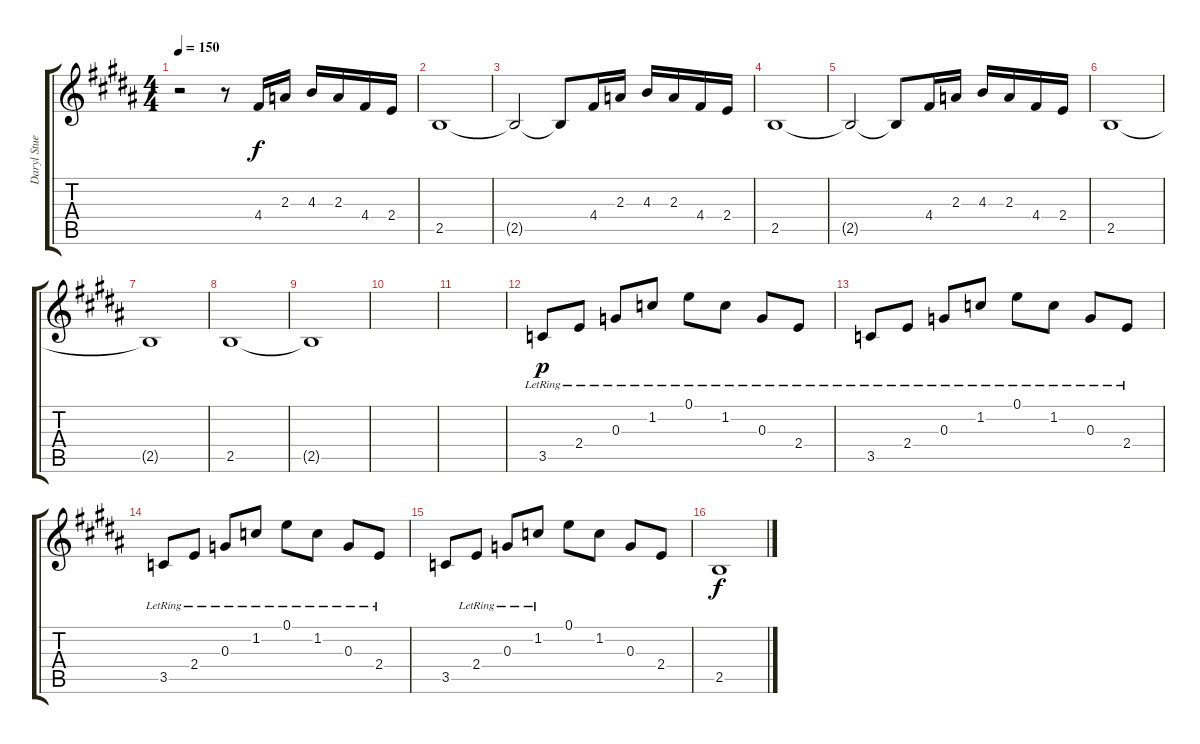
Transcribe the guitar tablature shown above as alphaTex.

\track ("Daryl Stuermer [Guitar]" "Daryl Stue") {instrument overdrivenguitar}
\staff {score tabs}
\tuning (E4 B3 G3 D3 A2 E2) {hide}
\ts (4 4)
\tempo 150
\clef g2
\ks b
r.2{dy f} r.8 4.4.16 2.3.16 4.3.16 2.3.16 4.4.16 2.4.16 |
2.5.1 |
2.5{t}.2 2.5{t}.8 4.4.16 2.3.16 4.3.16 2.3.16 4.4.16 2.4.16 |
2.5.1 |
2.5{t}.2 2.5{t}.8 4.4.16 2.3.16 4.3.16 2.3.16 4.4.16 2.4.16 |
2.5.1 |
2.5{t}.1 |
2.5.1 |
2.5{t}.1 |
|
|
3.5{lr}.8{dy p} 2.4{lr}.8 0.3{lr}.8 1.2{lr}.8 0.1{lr}.8 1.2{lr}.8 0.3{lr}.8 2.4{lr}.8 |
3.5{lr}.8 2.4{lr}.8 0.3{lr}.8 1.2{lr}.8 0.1{lr}.8 1.2{lr}.8 0.3{lr}.8 2.4{lr}.8 |
3.5{lr}.8 2.4{lr}.8 0.3{lr}.8 1.2{lr}.8 0.1{lr}.8 1.2{lr}.8 0.3{lr}.8 2.4{lr}.8 |
3.5.8 2.4{lr}.8 0.3{lr}.8 1.2{lr}.8 0.1.8 1.2.8 0.3.8 2.4.8 |
2.5.1{dy f}
